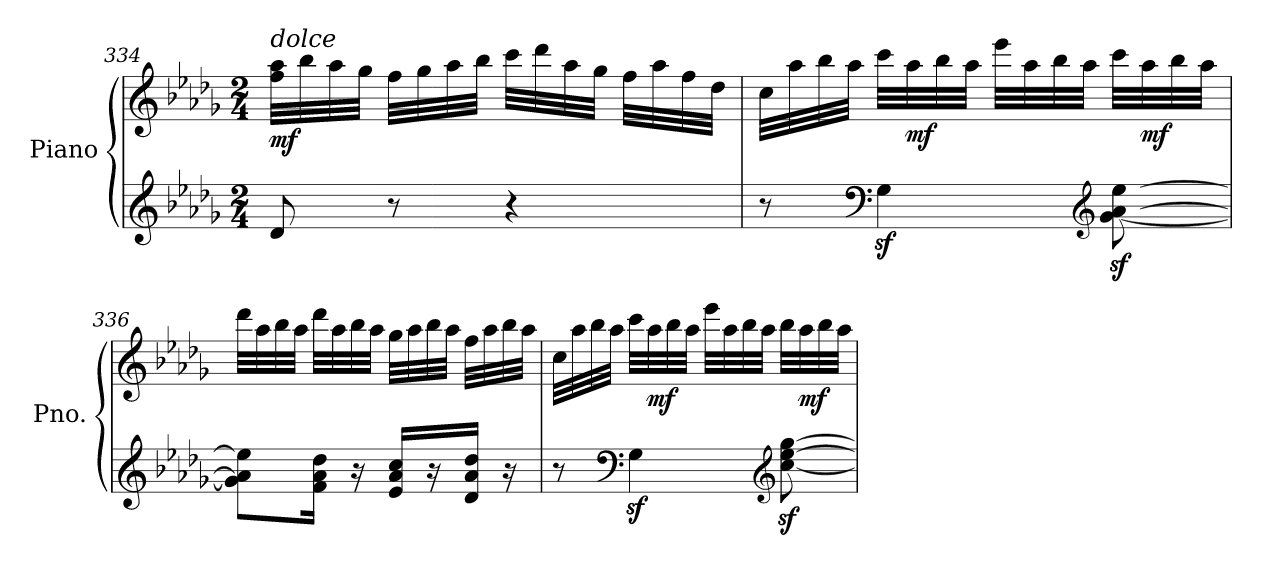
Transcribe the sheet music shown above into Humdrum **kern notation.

**kern	**kern	**dynam
*part1	*part1	*part1
*staff2	*staff1	*staff1/2
*I"Piano	*	*
*I'Pno.	*	*
*clefG2	*clefG2	*
*k[b-e-a-d-g-]	*k[b-e-a-d-g-]	*
*M2/4	*M2/4	*
=334	=334	=334
!	!LO:TX:a:i:t=dolce	!
!	!	!LO:DY:b
8d-/	32ff\ 32aa-\LLL	mf
.	32bb-\	.
.	32aa-\	.
.	32gg-\JJJ	.
8r	32ff\LLL	.
.	32gg-\	.
.	32aa-\	.
.	32bb-\JJJ	.
4r	32ccc\LLL	.
.	32ddd-\	.
.	32aa-\	.
.	32gg-\JJJ	.
.	32ff\LLL	.
.	32aa-\	.
.	32ff\	.
.	32dd-\JJJ	.
!!LO:LB:g=z
=335	=335	=335
8r	32cc\LLL	.
.	32aa-\	.
.	32bb-\	.
.	32aa-\JJJ	.
*clefF4	*	*
4G-z<\	32ccc\LLL	.
!	!	!LO:DY:b
.	32aa-\	mf
.	32bb-\	.
.	32aa-\JJJ	.
.	32eee-\LLL	.
.	32aa-\	.
.	32bb-\	.
.	32aa-\JJJ	.
*clefG2	*	*
[8g-\z> [8a-\z> [8ee-\z>	32ccc\LLL	.
!	!	!LO:DY:b
.	32aa-\	mf
.	32bb-\	.
.	32aa-\JJJ	.
=336	=336	=336
8g-\] 8a-\] 8ee-\]L	32ddd-\LLL	.
.	32aa-\	.
.	32bb-\	.
.	32aa-\JJJ	.
16f\ 16a-\ 16dd-\Jk	32ddd-\LLL	.
.	32aa-\	.
16r	32bb-\	.
.	32aa-\JJJ	.
16e-/ 16a-/ 16cc/LL	32gg-\LLL	.
.	32aa-\	.
16r	32bb-\	.
.	32aa-\JJJ	.
16d-/ 16a-/ 16dd-/JJ	32ff\LLL	.
.	32aa-\	.
16r	32bb-\	.
.	32aa-\JJJ	.
=337	=337	=337
8r	32cc\LLL	.
.	32aa-\	.
.	32bb-\	.
.	32aa-\JJJ	.
*clefF4	*	*
4G-z<\	32ccc\LLL	.
!	!	!LO:DY:b
.	32aa-\	mf
.	32bb-\	.
.	32aa-\JJJ	.
.	32eee-\LLL	.
.	32aa-\	.
.	32bb-\	.
.	32aa-\JJJ	.
*clefG2	*	*
[8cc\z< [8ee-\z< [8gg-\z<	32bb-\LLL	.
!	!	!LO:DY:b
.	32aa-\	mf
.	32bb-\	.
.	32aa-\JJJ	.
=	=	=
*-	*-	*-
